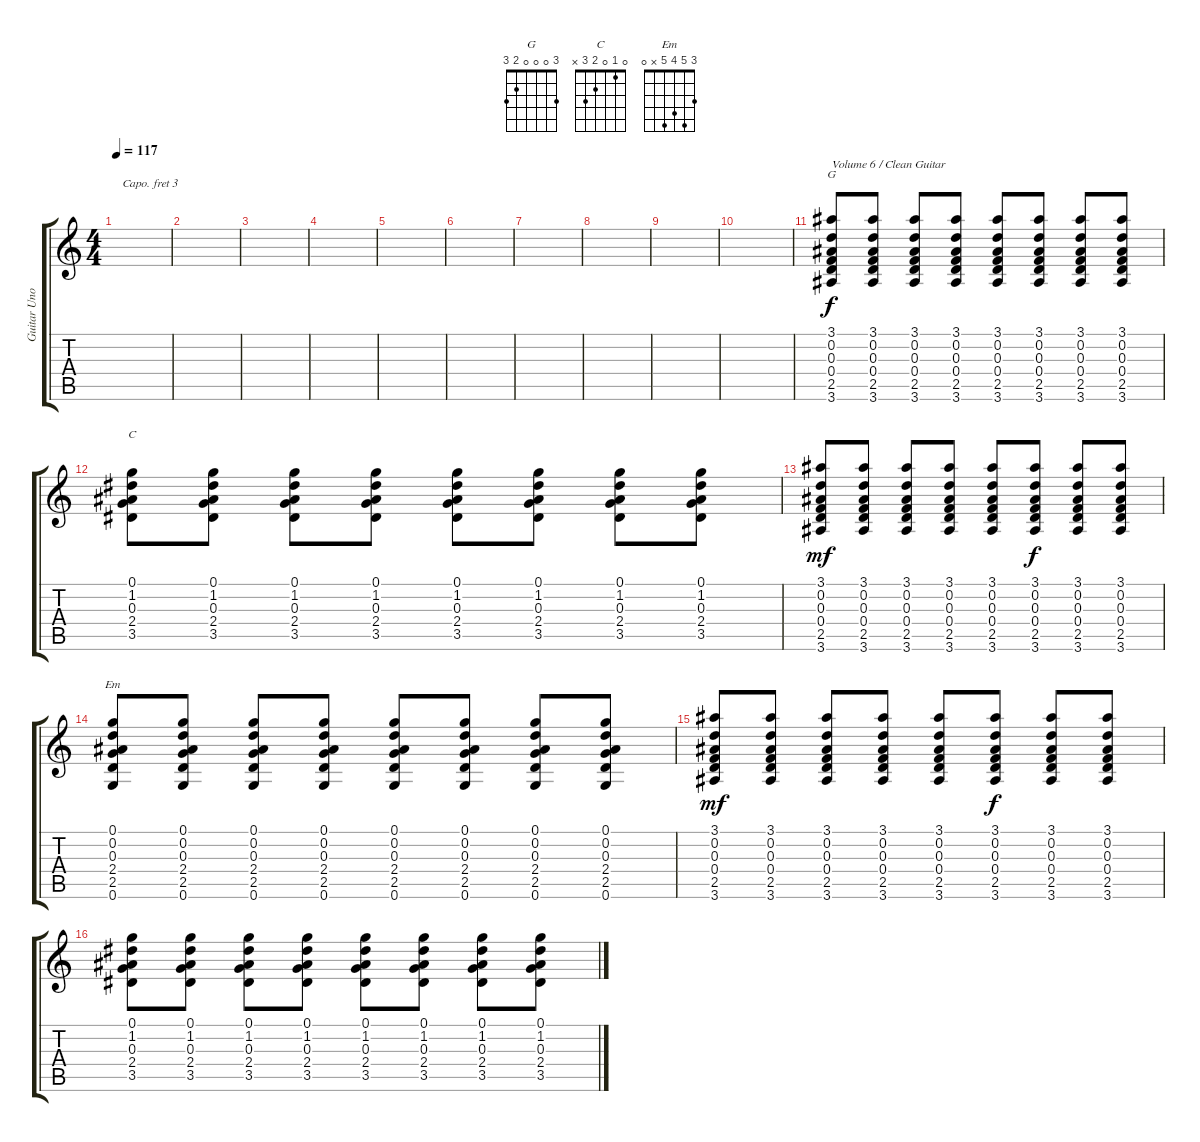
\track ("Guitar Uno" "Guitar Uno") {instrument electricguitarclean}
\staff {score tabs}
\capo 3
\tuning (E4 B3 G3 D3 A2 E2) {hide}
\chord ("G" 3 0 0 0 2 3)
\chord ("C" 0 1 0 2 3 x)
\chord ("Em" 3 5 4 5 x 0)
\ts (4 4)
\tempo 117
\clef g2
\ks c
|
|
|
|
|
|
|
|
|
|
(3.1 0.2 0.3 0.4 2.5 3.6).8{ch "G" txt "Volume 6 / Clean Guitar" volume 6 instrument electricguitarclean} (3.1 0.2 0.3 0.4 2.5 3.6).8 (3.1 0.2 0.3 0.4 2.5 3.6).8 (3.1 0.2 0.3 0.4 2.5 3.6).8 (3.1 0.2 0.3 0.4 2.5 3.6).8 (3.1 0.2 0.3 0.4 2.5 3.6).8{dy f} (3.1 0.2 0.3 0.4 2.5 3.6).8 (3.1 0.2 0.3 0.4 2.5 3.6).8 |
(0.1 1.2 0.3 2.4 3.5).8{ch "C"} (0.1 1.2 0.3 2.4 3.5).8 (0.1 1.2 0.3 2.4 3.5).8 (0.1 1.2 0.3 2.4 3.5).8 (0.1 1.2 0.3 2.4 3.5).8 (0.1 1.2 0.3 2.4 3.5).8 (0.1 1.2 0.3 2.4 3.5).8 (0.1 1.2 0.3 2.4 3.5).8 |
(3.1 0.2 0.3 0.4 2.5 3.6).8{dy mf} (3.1 0.2 0.3 0.4 2.5 3.6).8 (3.1 0.2 0.3 0.4 2.5 3.6).8 (3.1 0.2 0.3 0.4 2.5 3.6).8 (3.1 0.2 0.3 0.4 2.5 3.6).8 (3.1 0.2 0.3 0.4 2.5 3.6).8{dy f} (3.1 0.2 0.3 0.4 2.5 3.6).8 (3.1 0.2 0.3 0.4 2.5 3.6).8 |
(0.1 0.2 0.3 2.4 2.5 0.6).8{ch "Em"} (0.1 0.2 0.3 2.4 2.5 0.6).8 (0.1 0.2 0.3 2.4 2.5 0.6).8 (0.1 0.2 0.3 2.4 2.5 0.6).8 (0.1 0.2 0.3 2.4 2.5 0.6).8 (0.1 0.2 0.3 2.4 2.5 0.6).8 (0.1 0.2 0.3 2.4 2.5 0.6).8 (0.1 0.2 0.3 2.4 2.5 0.6).8 |
(3.1 0.2 0.3 0.4 2.5 3.6).8{dy mf} (3.1 0.2 0.3 0.4 2.5 3.6).8 (3.1 0.2 0.3 0.4 2.5 3.6).8 (3.1 0.2 0.3 0.4 2.5 3.6).8 (3.1 0.2 0.3 0.4 2.5 3.6).8 (3.1 0.2 0.3 0.4 2.5 3.6).8{dy f} (3.1 0.2 0.3 0.4 2.5 3.6).8 (3.1 0.2 0.3 0.4 2.5 3.6).8 |
(0.1 1.2 0.3 2.4 3.5).8 (0.1 1.2 0.3 2.4 3.5).8 (0.1 1.2 0.3 2.4 3.5).8 (0.1 1.2 0.3 2.4 3.5).8 (0.1 1.2 0.3 2.4 3.5).8 (0.1 1.2 0.3 2.4 3.5).8 (0.1 1.2 0.3 2.4 3.5).8 (0.1 1.2 0.3 2.4 3.5).8
